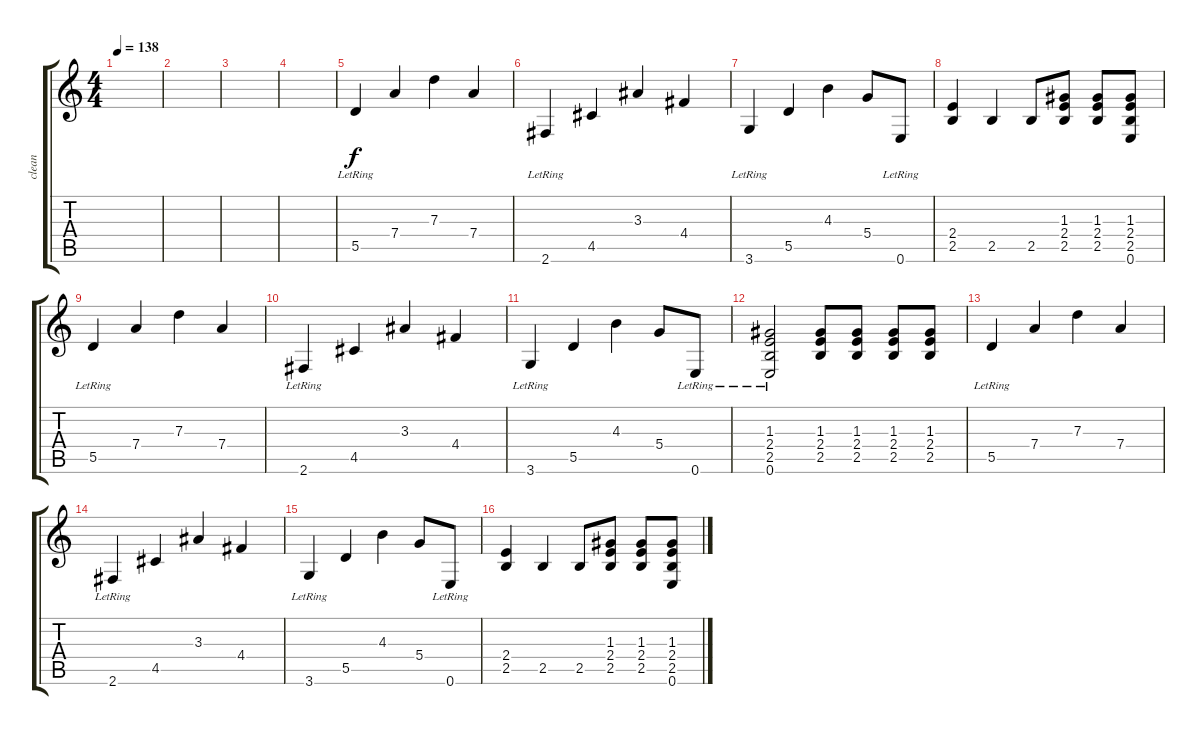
\track ("clean" "clean") {instrument acousticguitarnylon}
\staff {score tabs}
\tuning (E4 B3 G3 D3 A2 E2) {hide}
\ts (4 4)
\tempo 138
\clef g2
\ks c
|
|
|
|
5.5{lr}.4 7.4.4 7.3.4 7.4.4 |
2.6{lr}.4 4.5.4 3.3.4 4.4.4 |
3.6{lr}.4 5.5.4 4.3.4 5.4.8 0.6{lr}.8 |
(2.4 2.5).4 2.5.4 2.5.8 (1.3 2.4 2.5).8 (1.3 2.4 2.5).8 (1.3 2.4 2.5 0.6).8 |
5.5{lr}.4 7.4.4 7.3.4 7.4.4 |
2.6{lr}.4 4.5.4 3.3.4 4.4.4 |
3.6{lr}.4 5.5.4 4.3.4 5.4.8 0.6{lr}.8 |
(1.3 2.4 2.5 0.6{lr}).2 (1.3 2.4 2.5).8 (1.3 2.4 2.5).8 (1.3 2.4 2.5).8 (1.3 2.4 2.5).8 |
5.5{lr}.4 7.4.4 7.3.4 7.4.4 |
2.6{lr}.4 4.5.4 3.3.4 4.4.4 |
3.6{lr}.4 5.5.4 4.3.4 5.4.8 0.6{lr}.8 |
(2.4 2.5).4 2.5.4 2.5.8 (1.3 2.4 2.5).8 (1.3 2.4 2.5).8 (1.3 2.4 2.5 0.6).8
